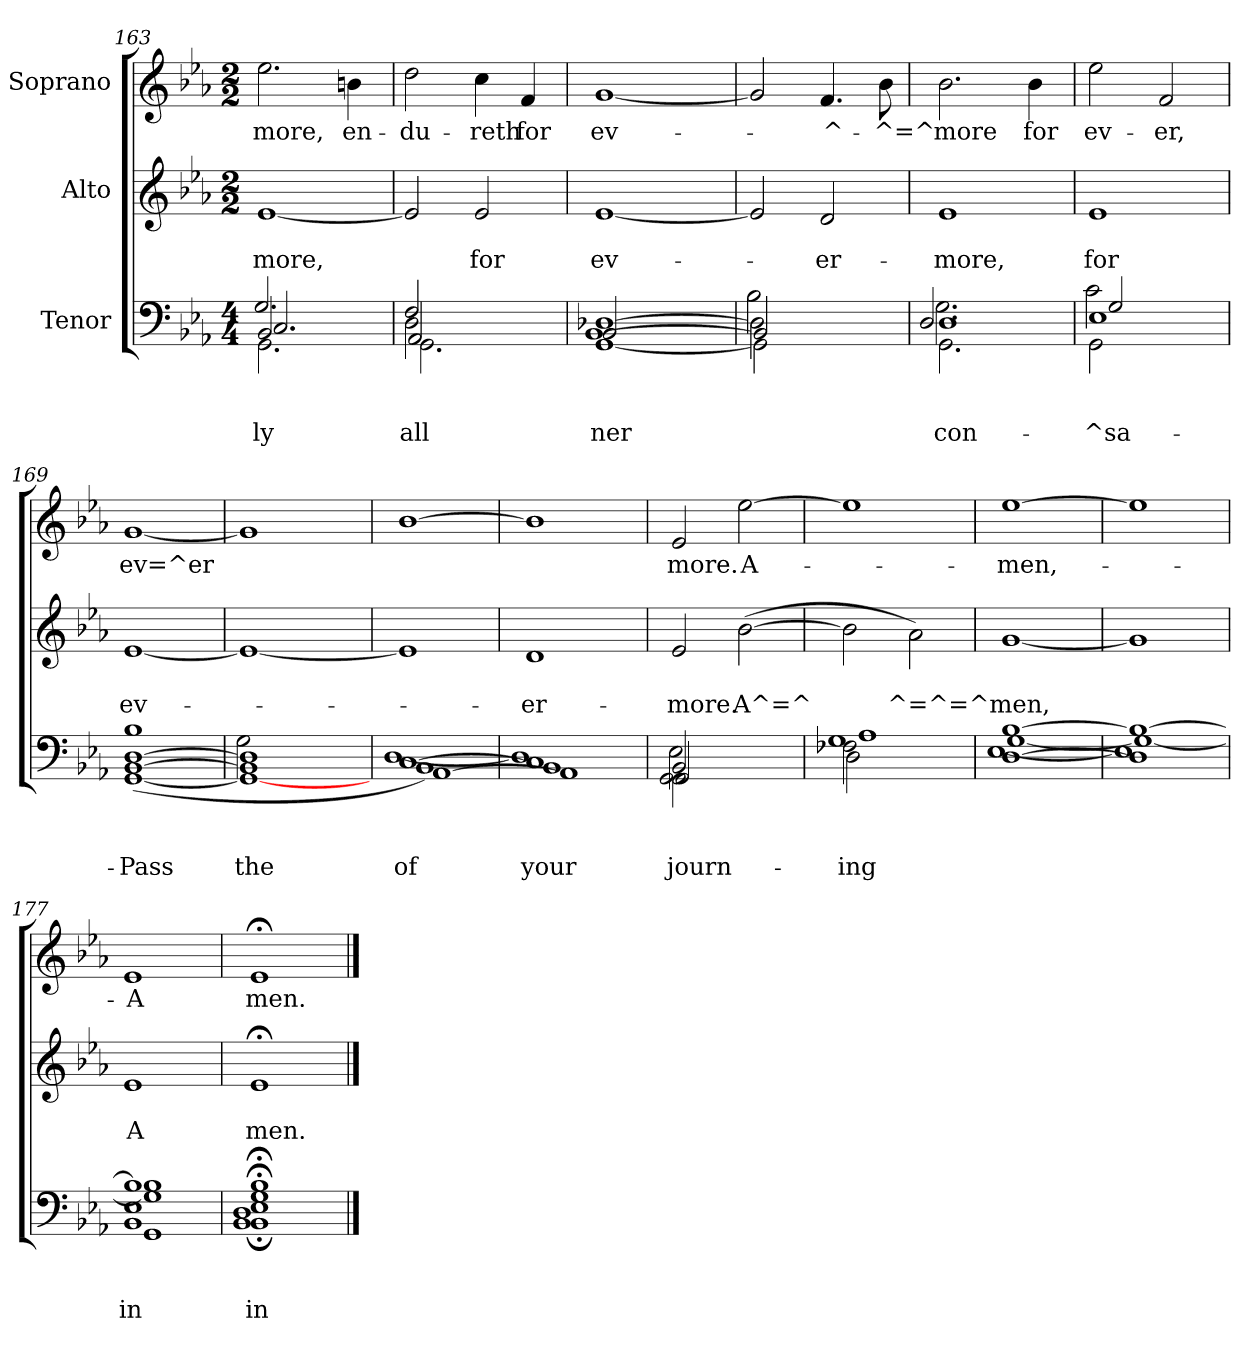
**kern	**text	**text	**text	**kern	**text	**text	**kern	**text
*part3	*part3	*part3	*part3	*part2	*part2	*part2	*part1	*part1
*staff3	*staff3	*staff3	*staff3	*staff2	*staff2	*staff2	*staff1	*staff1
*I"Tenor	*	*	*	*I"Alto	*	*	*I"Soprano	*
*clefF4	*	*	*	*clefG2	*	*	*clefG2	*
*k[b-e-a-]	*	*	*	*k[b-e-a-]	*	*	*k[b-e-a-]	*
*E-:	*	*	*	*E-:	*	*	*E-:	*
*M4/4	*	*	*	*M2/2	*	*	*M2/2	*
=163	=163	=163	=163	=163	=163	=163	=163	=163
!	!	!	!LO:LY:b	!	!	!	!	!
*^	*	*	*	*	*	*	*	*
!	!	!	!	!LO:LY:b	!	!	!LO:LY:b	!	!LO:LY:b
*^	*^	*	*	*	*	*	*	*	*
2.BB-/	2.C/	2.G/	2.GG\	.	.	-ly	[<1e-	.	-more,	2.ee-\	-more,
!	!	!	!	!	!	!	!	!	!	!	!LO:LY:b
4ryy	4ryy	4ryy	4ryy	.	.	.	.	.	.	4bn\	en-
=164	=164	=164	=164	=164	=164	=164	=164	=164	=164	=164	=164
!	!	!	!	!	!	!LO:LY:b	!	!	!	!	!
!	!	!	!	!	!	!LO:LY:b	!	!	!	!	!LO:LY:b
2D\	2AA-/	2F/	2.GG\	.	.	all	2e-/]	.	.	2dd\	-du-
!	!	!	!	!	!	!	!	!	!LO:LY:b	!	!LO:LY:b
4ryy	4ryy	4ryy	.	.	.	.	2e-/	.	for	4cc\	-reth
!	!	!	!	!	!	!	!	!	!	!	!LO:LY:b
4ryy	4ryy	4ryy	4ryy	.	.	.	.	.	.	4f/	for
=165	=165	=165	=165	=165	=165	=165	=165	=165	=165	=165	=165
!	!	!	!	!	!	!LO:LY:b	!	!	!	!	!
!	!	!	!	!	!	!LO:LY:b	!	!	!LO:LY:b	!	!LO:LY:b
[>1D-X	2BB-/	[<1BB-	[>1GG	.	.	-ner	[<1e-	.	ev-	[<1g	ev-
.	2ryy	.	.	.	.	.	.	.	.	.	.
=166	=166	=166	=166	=166	=166	=166	=166	=166	=166	=166	=166
2D-\]	2B-\	2BB-/]	2GG\]	.	.	.	2e-/]	.	.	2g/]	.
!	!	!	!	!	!	!	!	!	!LO:LY:b	!	!LO:LY:b
2ryy	2ryy	2ryy	2ryy	.	.	.	2d/	.	-er-	4.f/	-^-
!	!	!	!	!	!	!	!	!	!	!	!LO:LY:b
.	.	.	.	.	.	.	.	.	.	8b-\	-^=^
=167	=167	=167	=167	=167	=167	=167	=167	=167	=167	=167	=167
!	!	!	!	!	!	!LO:LY:b	!	!	!	!	!
!	!	!	!	!	!	!LO:LY:b	!	!	!LO:LY:b	!	!LO:LY:b
1D	2.G\	2.D/	2.GG\	.	.	con-	1e-	.	-more,	2.b-\	more
!	!	!	!	!	!	!	!	!	!	!	!LO:LY:b
.	4ryy	4ryy	4ryy	.	.	.	.	.	.	4b-\	for
=168	=168	=168	=168	=168	=168	=168	=168	=168	=168	=168	=168
!	!	!	!	!	!	!LO:LY:b	!	!	!	!	!
!	!	!	!	!	!	!LO:LY:b	!	!	!LO:LY:b	!	!LO:LY:b
1E-	2c\	2G/	2GG\	.	.	-^sa-	1e-	.	for	2ee-\	ev-
!	!	!	!	!	!	!	!	!	!	!	!LO:LY:b
.	2ryy	2ryy	2ryy	.	.	.	.	.	.	2f/	-er,
!!LO:LB:g=z
=169	=169	=169	=169	=169	=169	=169	=169	=169	=169	=169	=169
!	!	!	!	!	!	!LO:LY:b	!	!	!	!	!
!	!	!	!	!	!	!LO:LY:b	!	!	!LO:LY:b	!	!LO:LY:b
[<1D	(>1B-	[<1BB-	[>1GG	.	.	Pass	[>1e-	.	ev-	[>1g	ev=^er
=170	=170	=170	=170	=170	=170	=170	=170	=170	=170	=170	=170
!	!	!	!	!	!	!LO:LY:b	!	!	!	!	!
1D]	2G\	1BB-]	1GG_	.	.	the	1e-_	.	.	1g]	.
.	2ryy	.	.	.	.	.	.	.	.	.	.
=171	=171	=171	=171	=171	=171	=171	=171	=171	=171	=171	=171
!	!	!	!	!	!	!LO:LY:b	!	!	!	!	!
!	!	!	!	!	!	!LO:LY:b	!	!	!	!	!
[<1C	1BB-)	[<1AA-	[>1D	.	.	of	1e-]	.	.	[>1b-	.
=172	=172	=172	=172	=172	=172	=172	=172	=172	=172	=172	=172
!	!	!	!	!	!	!LO:LY:b	!	!	!LO:LY:b	!	!
1C]	1BB-	1AA-]	1D]	.	.	your	1d	.	-er-	1b-]	.
=173	=173	=173	=173	=173	=173	=173	=173	=173	=173	=173	=173
!	!	!	!	!	!	!LO:LY:b	!	!	!	!	!
!	!	!	!	!	!	!LO:LY:b	!	!	!LO:LY:b	!	!LO:LY:b
2BB-/	2E-\	2GG/	2GG\ 2GG\	.	.	-journ-	2e-/	.	-more.	2e-/	more.
!	!	!	!	!	!	!	!	!	!LO:LY:b	!	!LO:LY:b
2ryy	2ryy	2ryy	2ryy	.	.	.	(>[>2b-\	.	A^=^	[>2ee-\	A-
=174	=174	=174	=174	=174	=174	=174	=174	=174	=174	=174	=174
!	!	!	!	!	!	!LO:LY:b	!	!	!	!	!
2F-\	1A-	1G	2D\	.	.	-ing	2b-\]	.	.	1ee-]	.
!	!	!	!	!	!	!	!	!	!LO:LY:b	!	!
2ryy	.	.	2ryy	.	.	.	2a-\)	.	^=^=^men,	.	.
=175	=175	=175	=175	=175	=175	=175	=175	=175	=175	=175	=175
!	!	!	!	!	!	!	!	!	!	!	!LO:LY:b
[>1D	[>1E-	[>1B-	[>1G	.	.	.	[>1g	.	.	[>1ee-	-men,-
=176	=176	=176	=176	=176	=176	=176	=176	=176	=176	=176	=176
1D]	1E-]	1B-_	1G_	.	.	.	1g]	.	.	1ee-]	.
=177	=177	=177	=177	=177	=177	=177	=177	=177	=177	=177	=177
!	!	!	!	!	!	!LO:LY:b	!	!	!	!	!
!	!	!	!	!	!	!LO:LY:b	!	!	!LO:LY:b	!	!LO:LY:b
1BB-	1E-	1B-]	1GG 1G] 1B-	.	.	in	1e-	.	A	1e-	-A
!!LO:LB:g=z
=178	=178	=178	=178	=178	=178	=178	=178	=178	=178	=178	=178
!	!	!	!	!	!	!LO:LY:b	!	!	!	!	!
!	!	!	!	!	!	!LO:LY:b	!	!	!LO:LY:b	!	!LO:LY:b
1BB-;<	1E-;<	1G;< 1B-;<	1BB- 1D	.	.	in	1e-;	.	men.	1e-;	men.
*v	*v	*v	*v	*	*	*	*	*	*	*	*
==	==	==	==	==	==	==	==	==
*-	*-	*-	*-	*-	*-	*-	*-	*-
